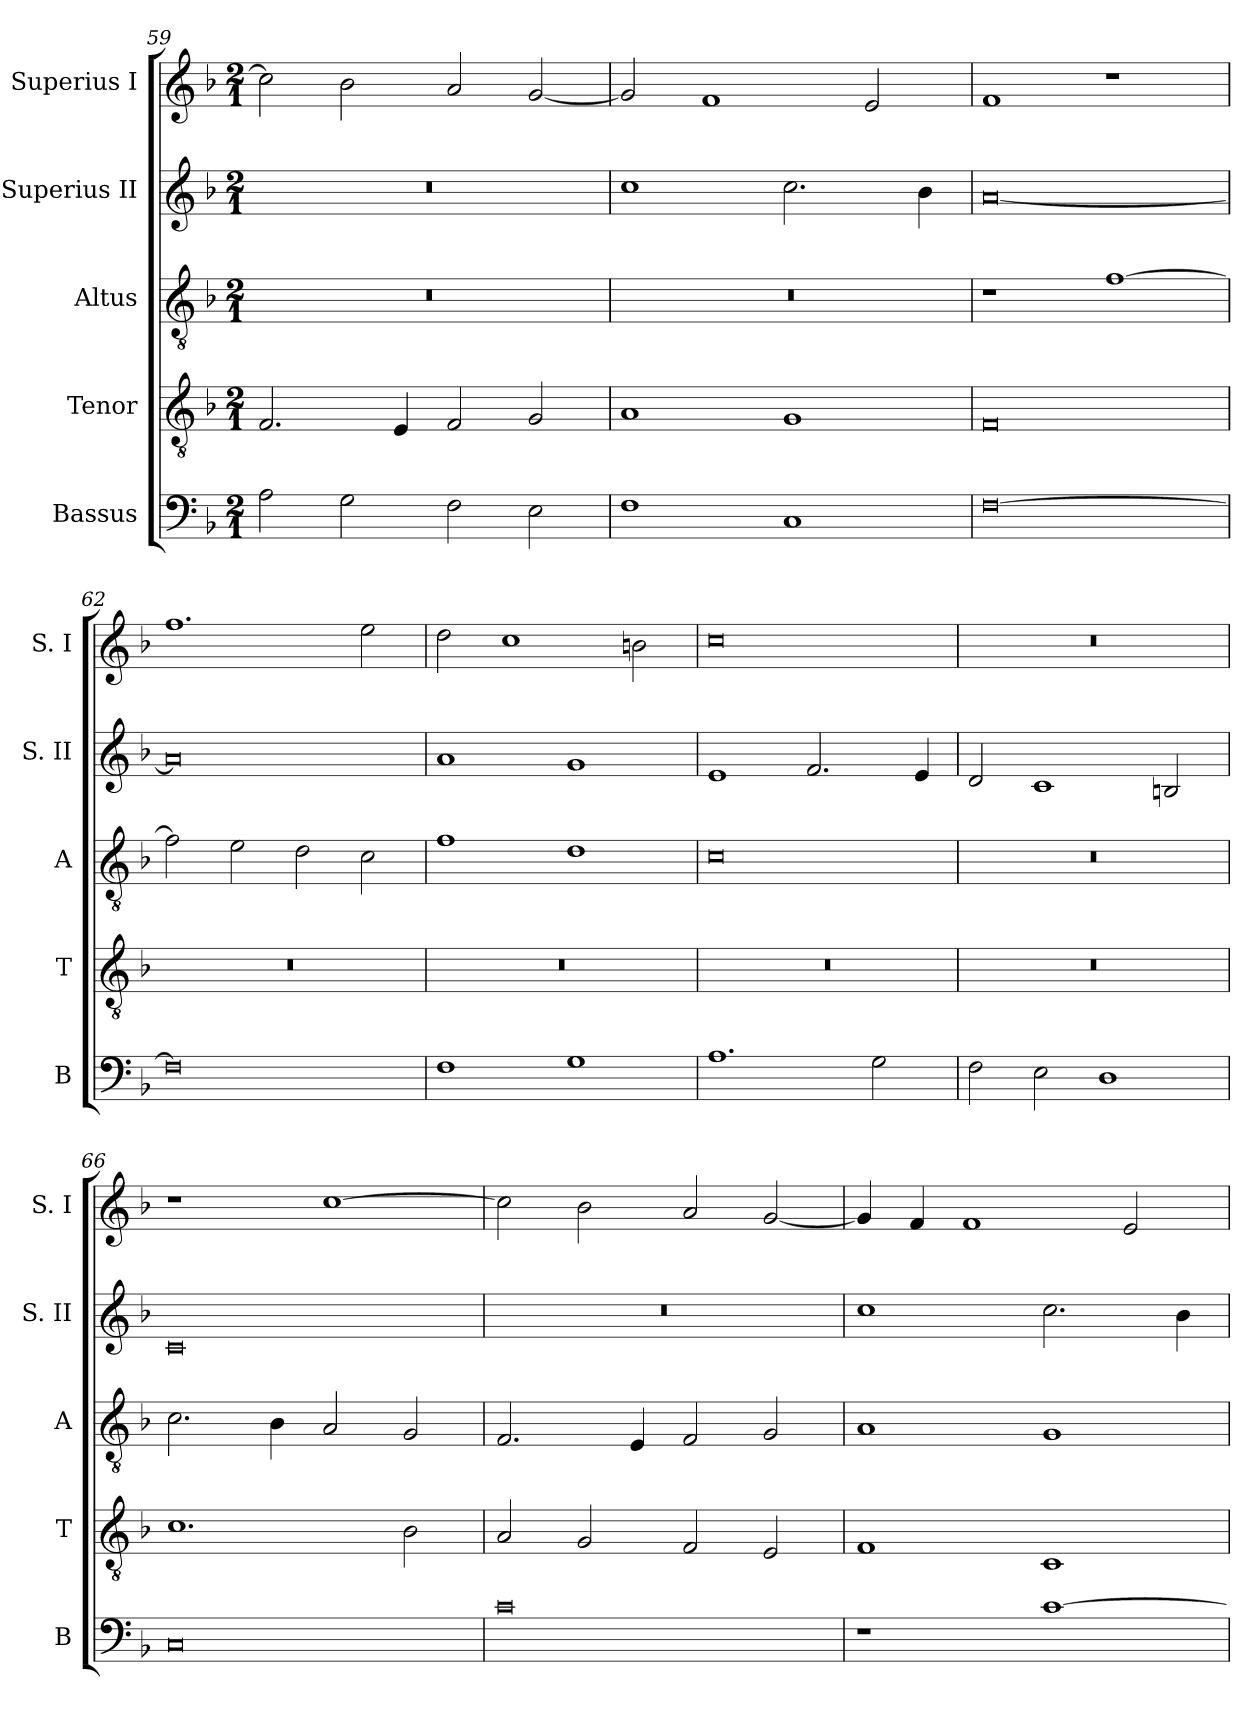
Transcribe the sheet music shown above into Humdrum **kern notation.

**kern	**kern	**kern	**kern	**kern
*part5	*part4	*part3	*part2	*part1
*staff5	*staff4	*staff3	*staff2	*staff1
*I"Bassus	*I"Tenor	*I"Altus	*I"Superius II	*I"Superius I
*I'B	*I'T	*I'A	*I'S. II	*I'S. I
*clefF4	*clefGv2	*clefGv2	*clefG2	*clefG2
*k[b-]	*k[b-]	*k[b-]	*k[b-]	*k[b-]
*F:	*F:	*F:	*F:	*F:
*M2/1	*M2/1	*M2/1	*M2/1	*M2/1
=59	=59	=59	=59	=59
2A	2.F	0r	0r	2cc]
2G	.	.	.	2b-
.	4E	.	.	.
2F	2F	.	.	2a
2E	2G	.	.	[2g
=60	=60	=60	=60	=60
1F	1A	0r	1cc	2g]
.	.	.	.	1f
1C	1G	.	2.cc	.
.	.	.	.	2e
.	.	.	4b-	.
=61	=61	=61	=61	=61
[0F	0F	1r	[0a	1f
.	.	[1f	.	1r
=62	=62	=62	=62	=62
0F]	0r	2f]	0a]	1.ff
.	.	2e	.	.
.	.	2d	.	.
.	.	2c	.	2ee
=63	=63	=63	=63	=63
1F	0r	1f	1a	2dd
.	.	.	.	1cc
1G	.	1d	1g	.
.	.	.	.	2bn
=64	=64	=64	=64	=64
1.A	0r	0c	1e	0cc
.	.	.	2.f	.
2G	.	.	.	.
.	.	.	4e	.
=65	=65	=65	=65	=65
2F	0r	0r	2d	0r
2E	.	.	1c	.
1D	.	.	.	.
.	.	.	2Bn	.
=66	=66	=66	=66	=66
0C	1.c	2.c	0c	1r
.	.	4B-	.	.
.	.	2A	.	[1cc
.	2B-	2G	.	.
=67	=67	=67	=67	=67
0c	2A	2.F	0r	2cc]
.	2G	.	.	2b-
.	.	4E	.	.
.	2F	2F	.	2a
.	2E	2G	.	[2g
=68	=68	=68	=68	=68
1r	1F	1A	1cc	4g]
.	.	.	.	4f
.	.	.	.	1f
[1c	1C	1G	2.cc	.
.	.	.	.	2e
.	.	.	4b-	.
=	=	=	=	=
*-	*-	*-	*-	*-
